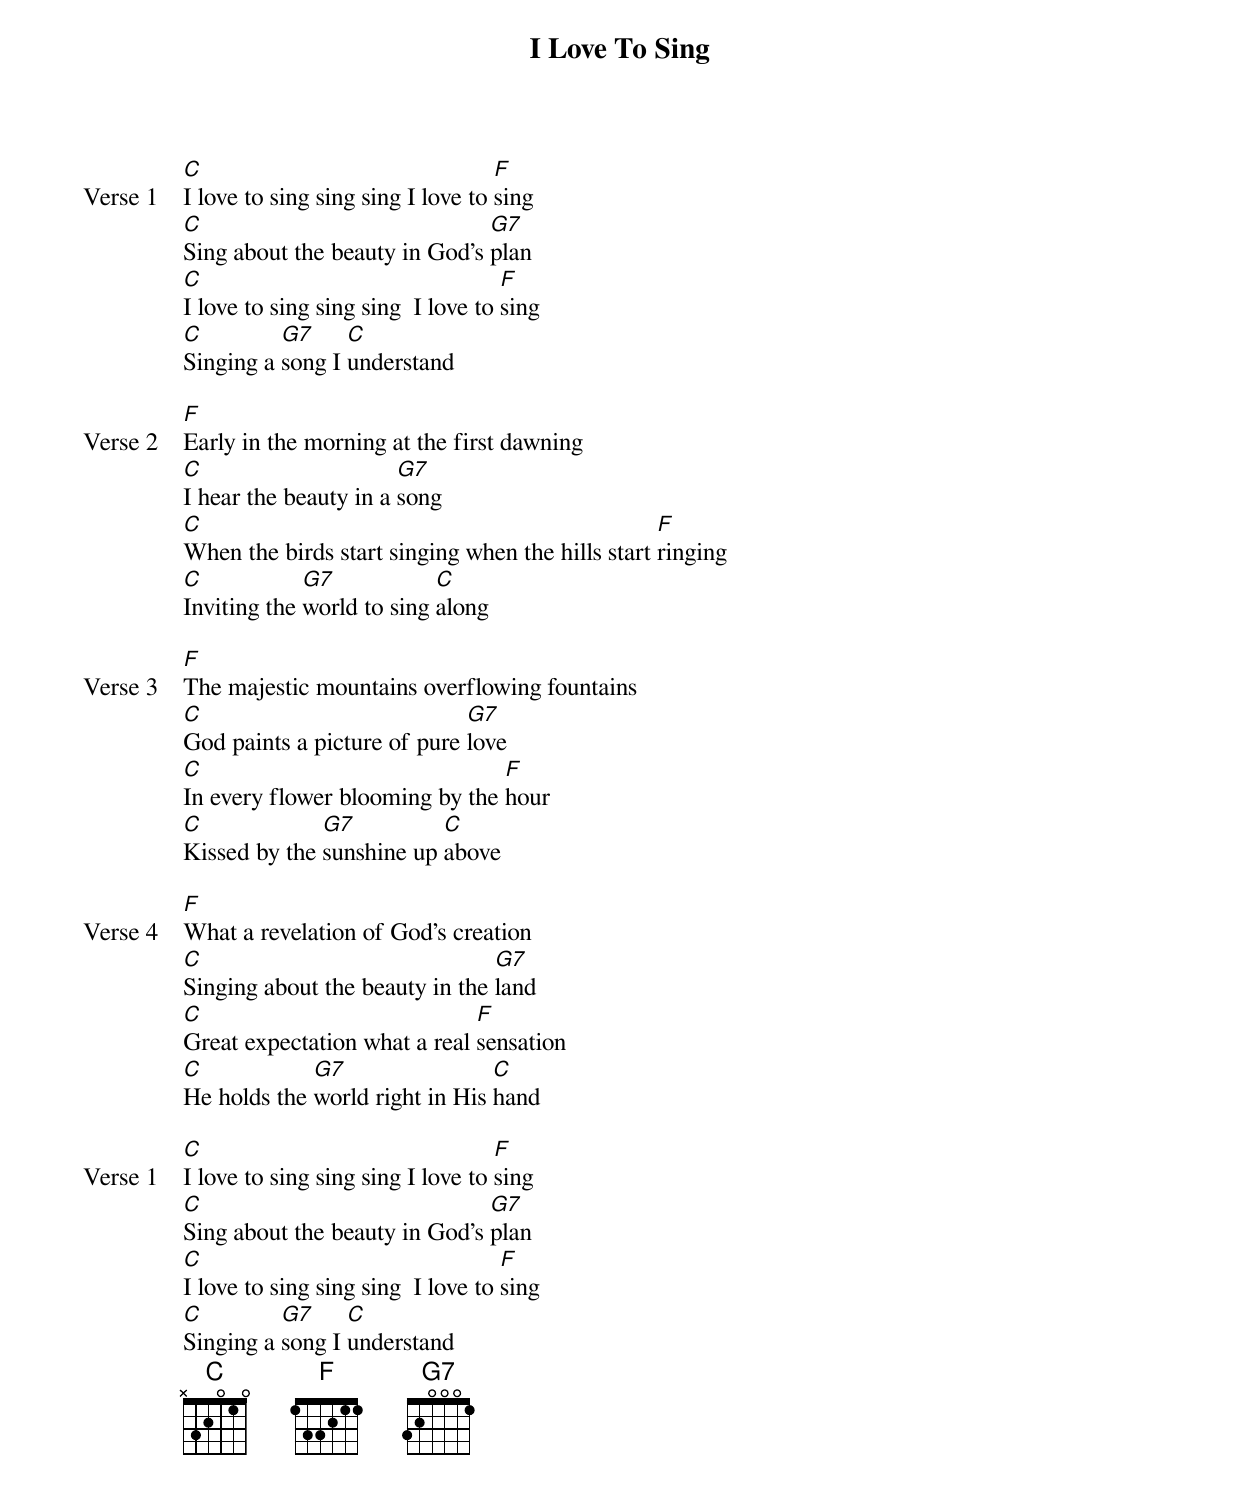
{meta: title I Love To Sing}
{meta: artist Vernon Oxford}
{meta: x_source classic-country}
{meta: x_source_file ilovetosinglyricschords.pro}
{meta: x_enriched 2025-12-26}

{start_of_verse: Verse 1}
[C]I love to sing sing sing I love to [F]sing
[C]Sing about the beauty in God's [G7]plan
[C]I love to sing sing sing  I love to [F]sing
[C]Singing a [G7]song I [C]understand
{end_of_verse}

{start_of_verse: Verse 2}
[F]Early in the morning at the first dawning
[C]I hear the beauty in a [G7]song
[C]When the birds start singing when the hills start [F]ringing
[C]Inviting the [G7]world to sing [C]along
{end_of_verse}

{start_of_verse: Verse 3}
[F]The majestic mountains overflowing fountains
[C]God paints a picture of pure [G7]love
[C]In every flower blooming by the [F]hour
[C]Kissed by the [G7]sunshine up [C]above
{end_of_verse}

{start_of_verse: Verse 4}
[F]What a revelation of God's creation
[C]Singing about the beauty in the [G7]land
[C]Great expectation what a real [F]sensation
[C]He holds the [G7]world right in His [C]hand
{end_of_verse}

{start_of_verse: Verse 1}
[C]I love to sing sing sing I love to [F]sing
[C]Sing about the beauty in God's [G7]plan
[C]I love to sing sing sing  I love to [F]sing
[C]Singing a [G7]song I [C]understand
{end_of_verse}
